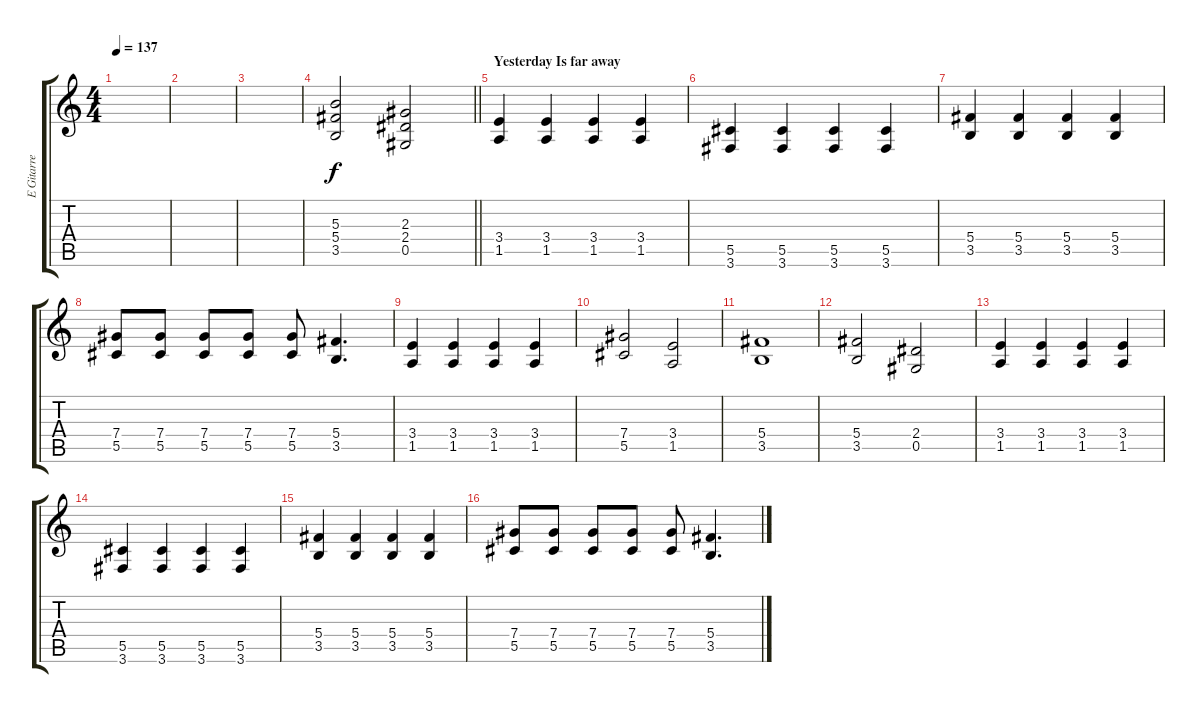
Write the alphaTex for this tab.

\track ("E Gitarre" "E Gitarre") {instrument overdrivenguitar}
\staff {score tabs}
\tuning (Eb4 Bb3 Gb3 Db3 Ab2 Eb2) {hide}
\ts (4 4)
\tempo 137
\clef g2
\ks c
|
|
|
\barLineRight lightlight
(5.3 5.4 3.5).2 (2.3 2.4 0.5).2 |
\section ("" "Yesterday Is far away")
(3.4 1.5).4 (3.4 1.5).4 (3.4 1.5).4 (3.4 1.5).4 |
(5.5 3.6).4 (5.5 3.6).4 (5.5 3.6).4 (5.5 3.6).4 |
(5.4 3.5).4 (5.4 3.5).4 (5.4 3.5).4 (5.4 3.5).4 |
(7.4 5.5).8 (7.4 5.5).8 (7.4 5.5).8 (7.4 5.5).8 (7.4 5.5).8 (5.4 3.5).4{d} |
(3.4 1.5).4 (3.4 1.5).4 (3.4 1.5).4 (3.4 1.5).4 |
(7.4 5.5).2 (3.4 1.5).2 |
(5.4 3.5).1 |
(5.4 3.5).2 (2.4 0.5).2 |
(3.4 1.5).4 (3.4 1.5).4 (3.4 1.5).4 (3.4 1.5).4 |
(5.5 3.6).4 (5.5 3.6).4 (5.5 3.6).4 (5.5 3.6).4 |
(5.4 3.5).4 (5.4 3.5).4 (5.4 3.5).4 (5.4 3.5).4 |
(7.4 5.5).8 (7.4 5.5).8 (7.4 5.5).8 (7.4 5.5).8 (7.4 5.5).8 (5.4 3.5).4{d}
